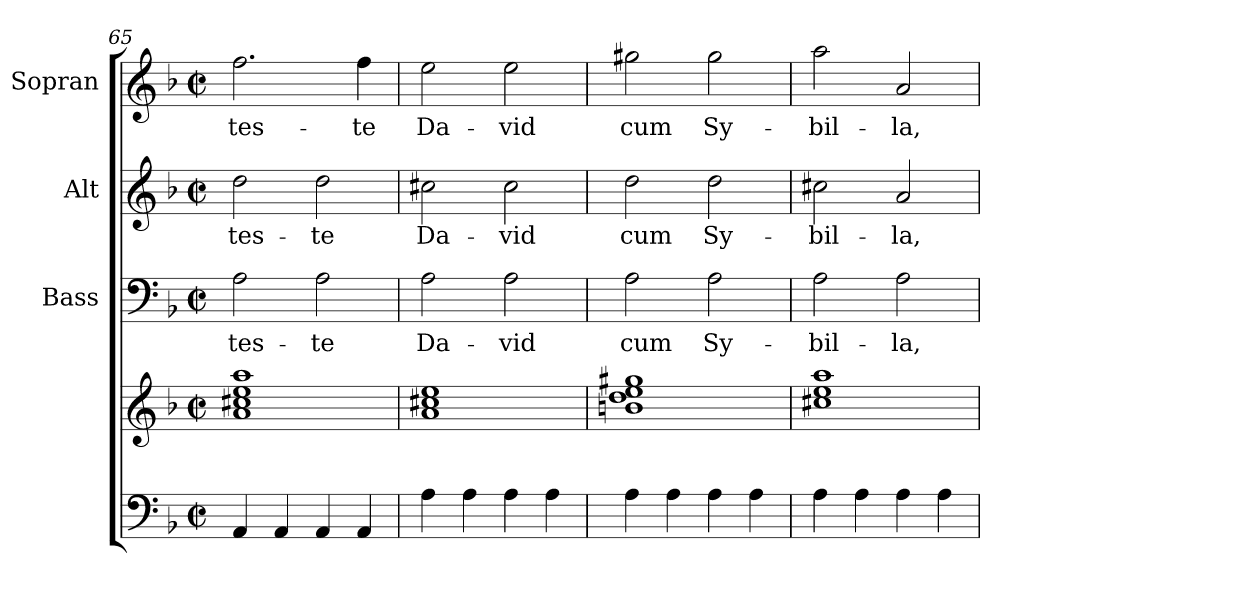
**kern	**kern	**kern	**text	**kern	**text	**kern	**text
*part4	*part4	*part3	*part3	*part2	*part2	*part1	*part1
*staff5	*staff4	*staff3	*staff3	*staff2	*staff2	*staff1	*staff1
*	*	*I"Bass	*	*I"Alt	*	*I"Sopran	*
*	*	*I'B.	*	*I'A.	*	*I'S.	*
*clefF4	*clefG2	*clefF4	*	*clefG2	*	*clefG2	*
*k[b-]	*k[b-]	*k[b-]	*	*k[b-]	*	*k[b-]	*
*F:	*F:	*F:	*	*F:	*	*F:	*
*M2/2	*M2/2	*M2/2	*	*M2/2	*	*M2/2	*
*met(c|)	*met(c|)	*met(c|)	*	*met(c|)	*	*met(c|)	*
=65	=65	=65	=65	=65	=65	=65	=65
!	!	!	!LO:LY:b	!	!LO:LY:b	!	!LO:LY:b
4AA/	1a 1cc#X 1ee 1aa	2A\	tes-	2dd\	tes-	2.ff\	tes-
4AA/	.	.	.	.	.	.	.
!	!	!	!LO:LY:b	!	!LO:LY:b	!	!
4AA/	.	2A\	-te	2dd\	-te	.	.
!	!	!	!	!	!	!	!LO:LY:b
4AA/	.	.	.	.	.	4ff\	-te
=66	=66	=66	=66	=66	=66	=66	=66
!	!	!	!LO:LY:b	!	!LO:LY:b	!	!LO:LY:b
4A\	1a 1cc#X 1ee	2A\	Da-	2cc#X\	Da-	2ee\	Da-
4A\	.	.	.	.	.	.	.
!	!	!	!LO:LY:b	!	!LO:LY:b	!	!LO:LY:b
4A\	.	2A\	-vid	2cc#\	-vid	2ee\	-vid
4A\	.	.	.	.	.	.	.
=67	=67	=67	=67	=67	=67	=67	=67
!	!	!	!LO:LY:b	!	!LO:LY:b	!	!LO:LY:b
4A\	1bn 1dd 1ee 1gg#X	2A\	cum	2dd\	cum	2gg#X\	cum
4A\	.	.	.	.	.	.	.
!	!	!	!LO:LY:b	!	!LO:LY:b	!	!LO:LY:b
4A\	.	2A\	Sy-	2dd\	Sy-	2gg#\	Sy-
4A\	.	.	.	.	.	.	.
!!LO:LB:g=z
=68	=68	=68	=68	=68	=68	=68	=68
!	!	!	!LO:LY:b	!	!LO:LY:b	!	!LO:LY:b
4A\	1cc#X 1ee 1aa	2A\	-bil-	2cc#X\	-bil-	2aa\	-bil-
4A\	.	.	.	.	.	.	.
!	!	!	!LO:LY:b	!	!LO:LY:b	!	!LO:LY:b
4A\	.	2A\	-la,	2a/	-la,	2a/	-la,
4A\	.	.	.	.	.	.	.
=	=	=	=	=	=	=	=
*-	*-	*-	*-	*-	*-	*-	*-
